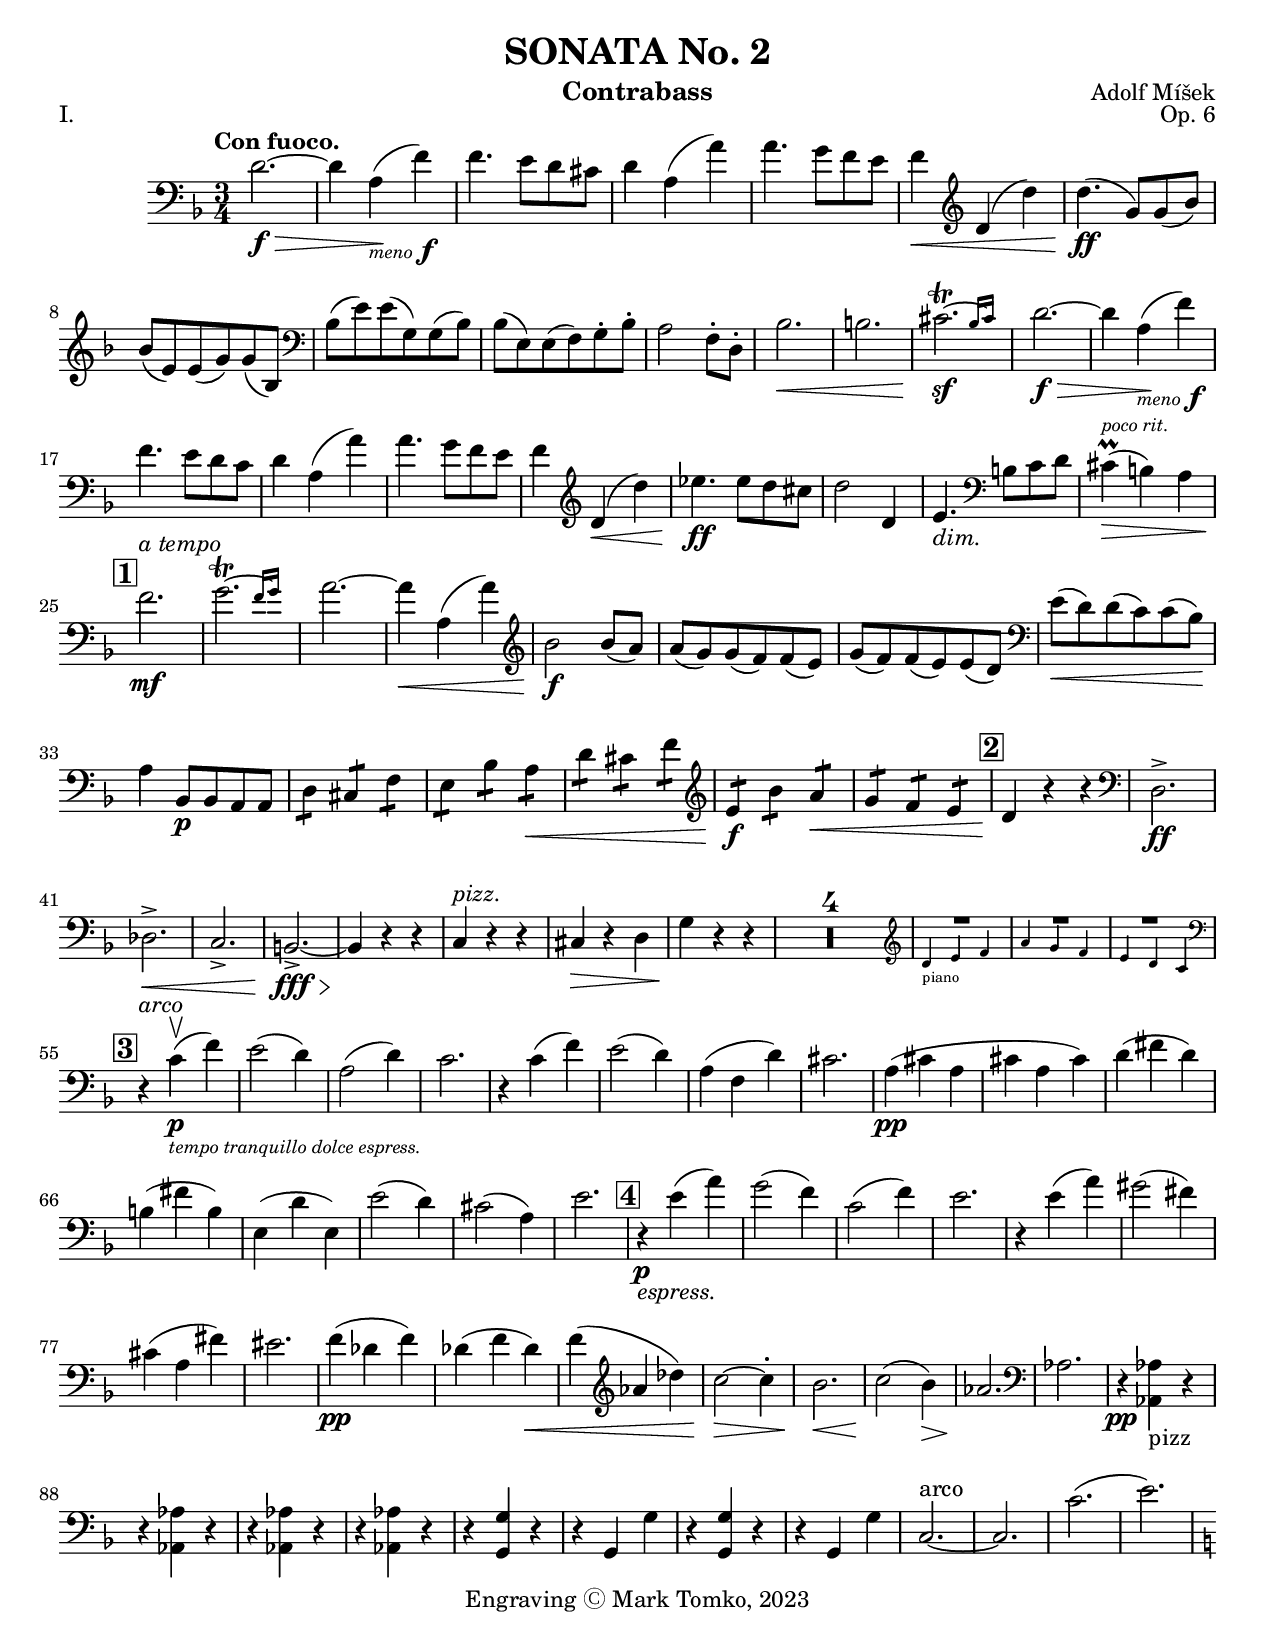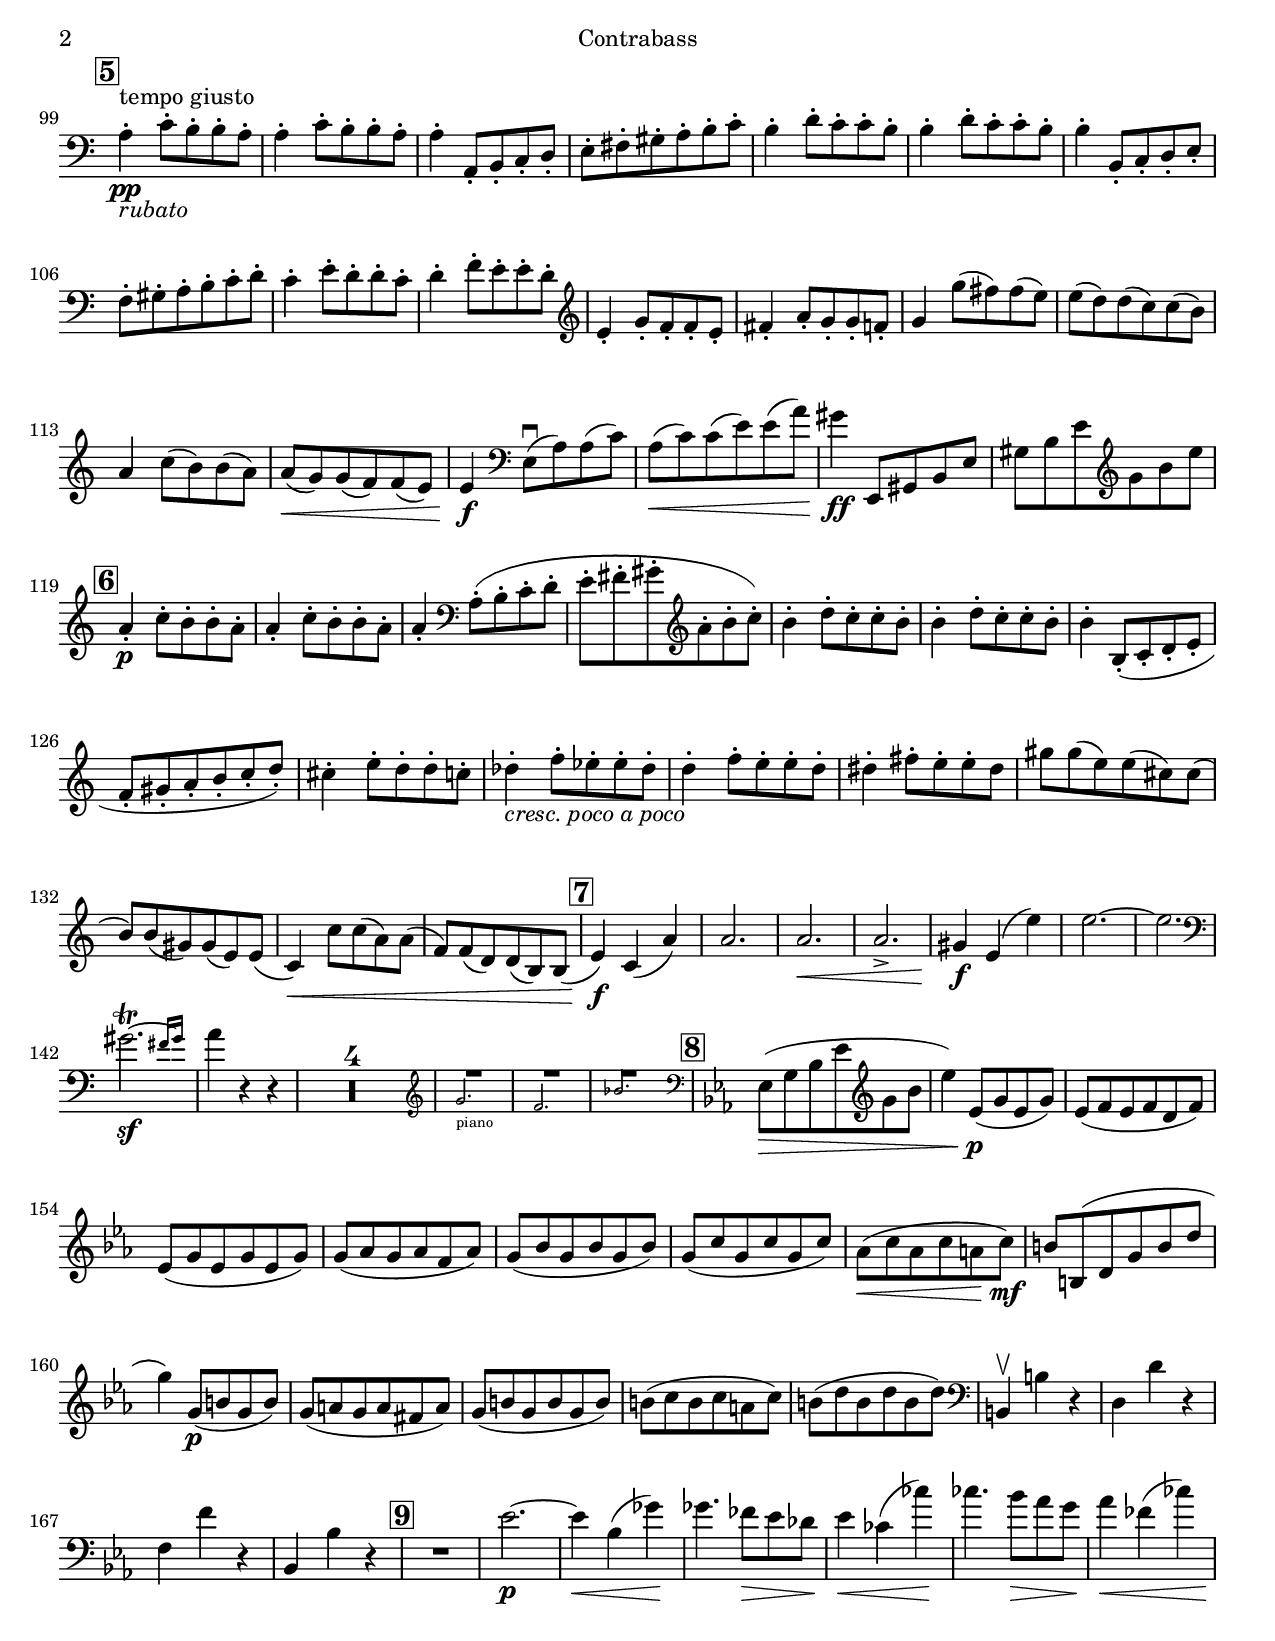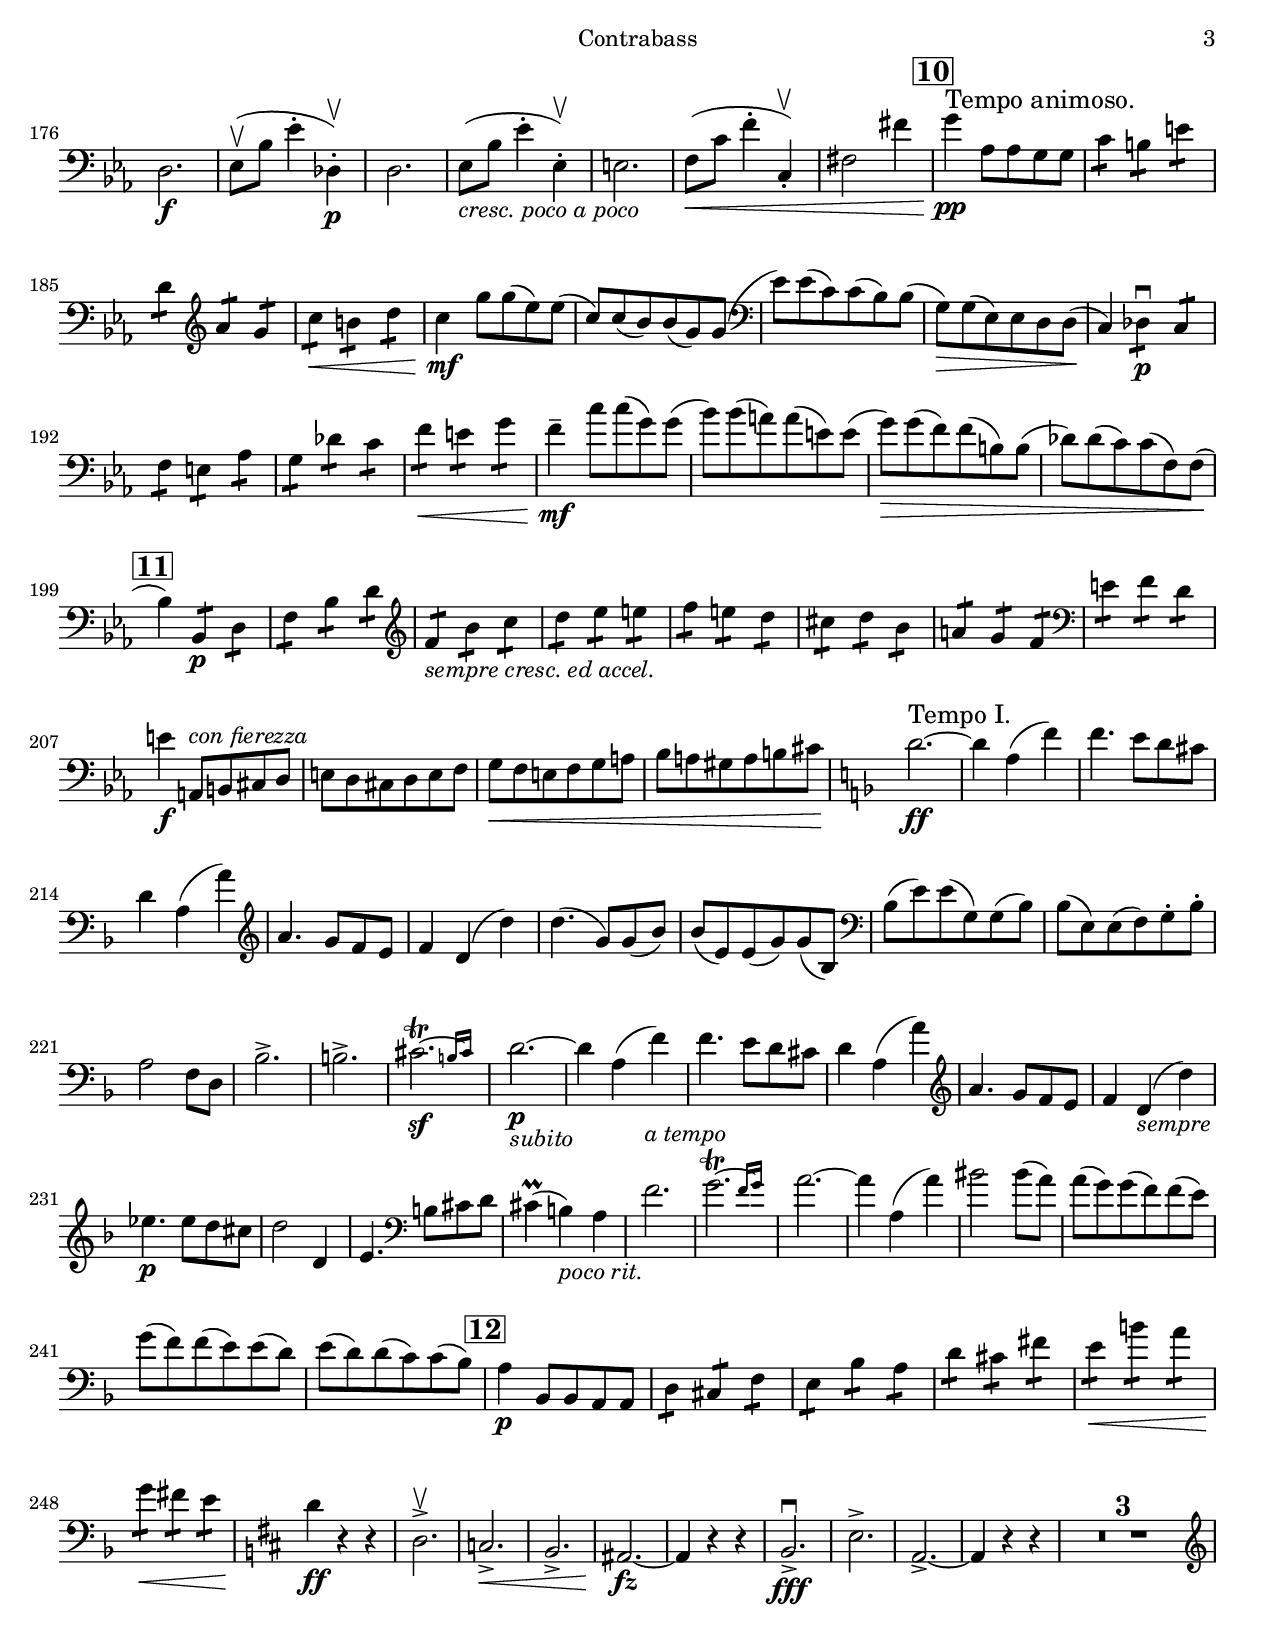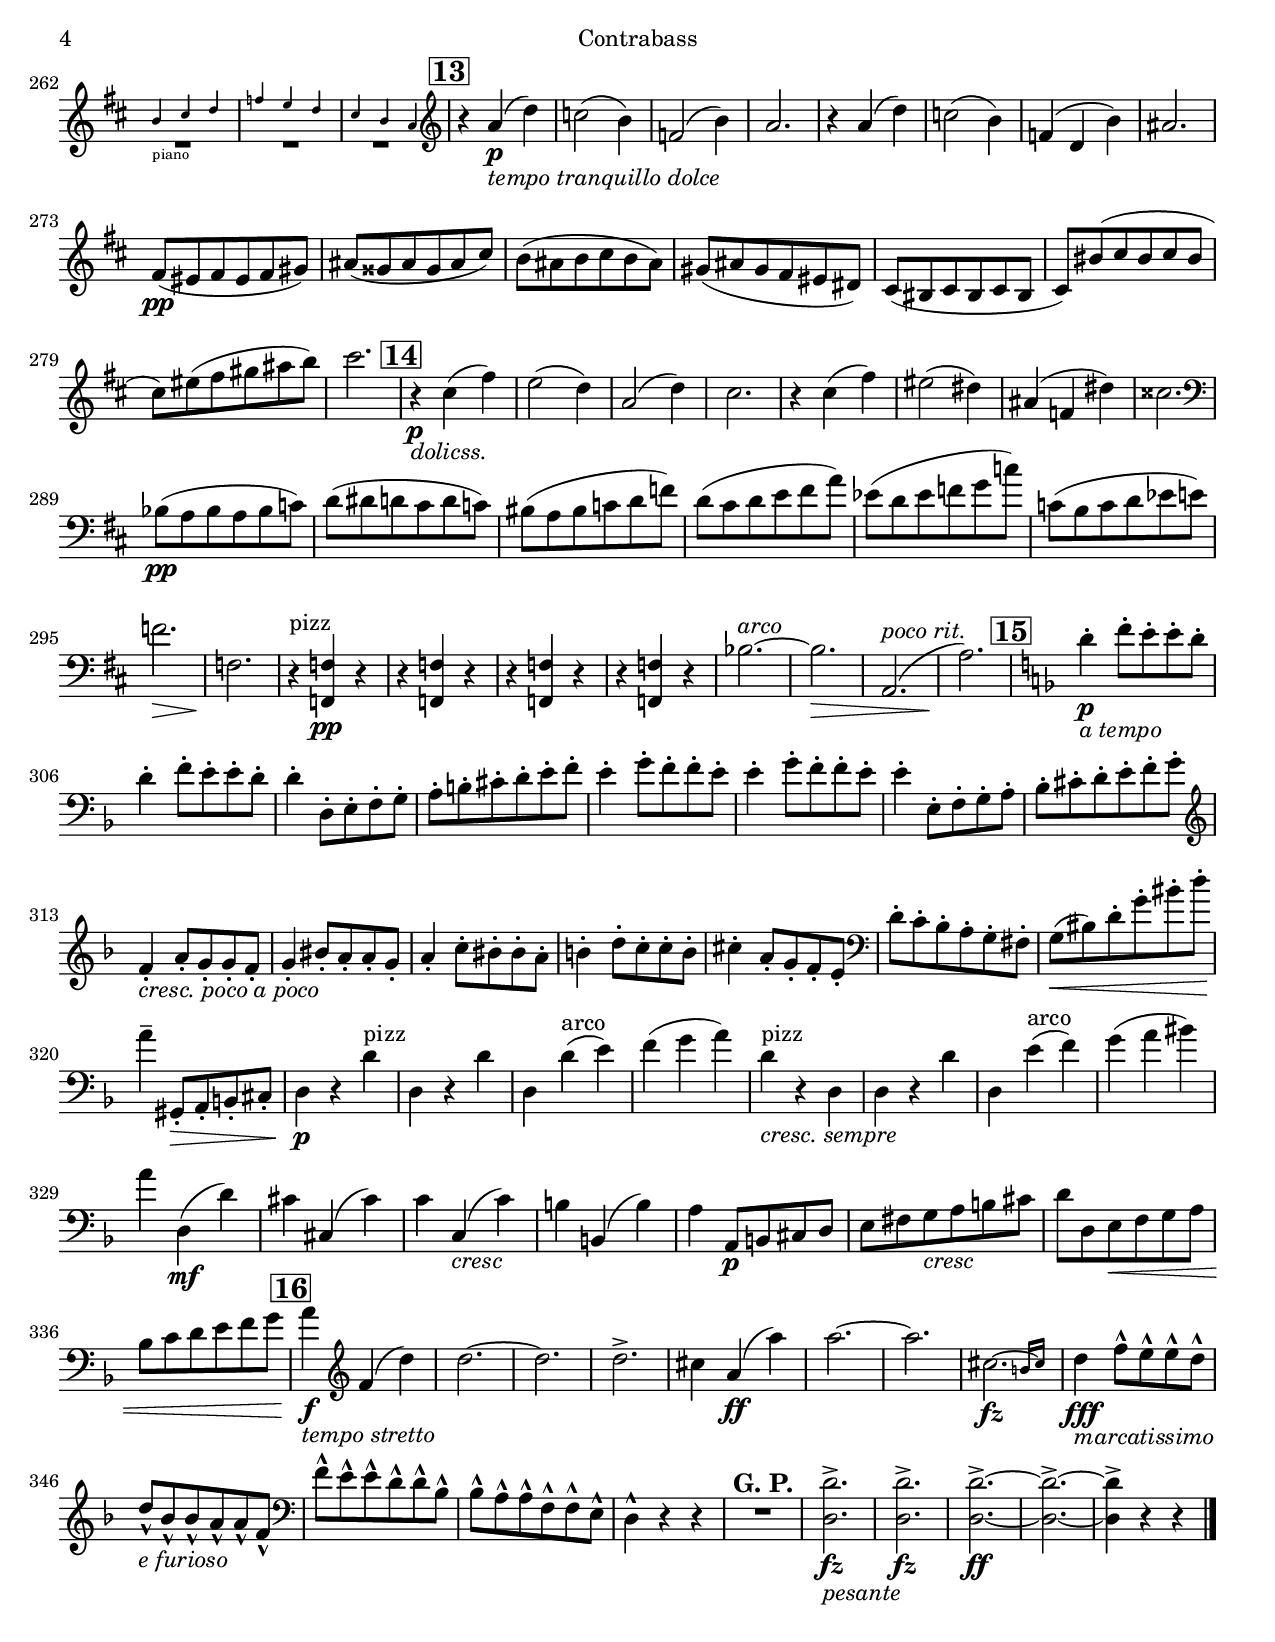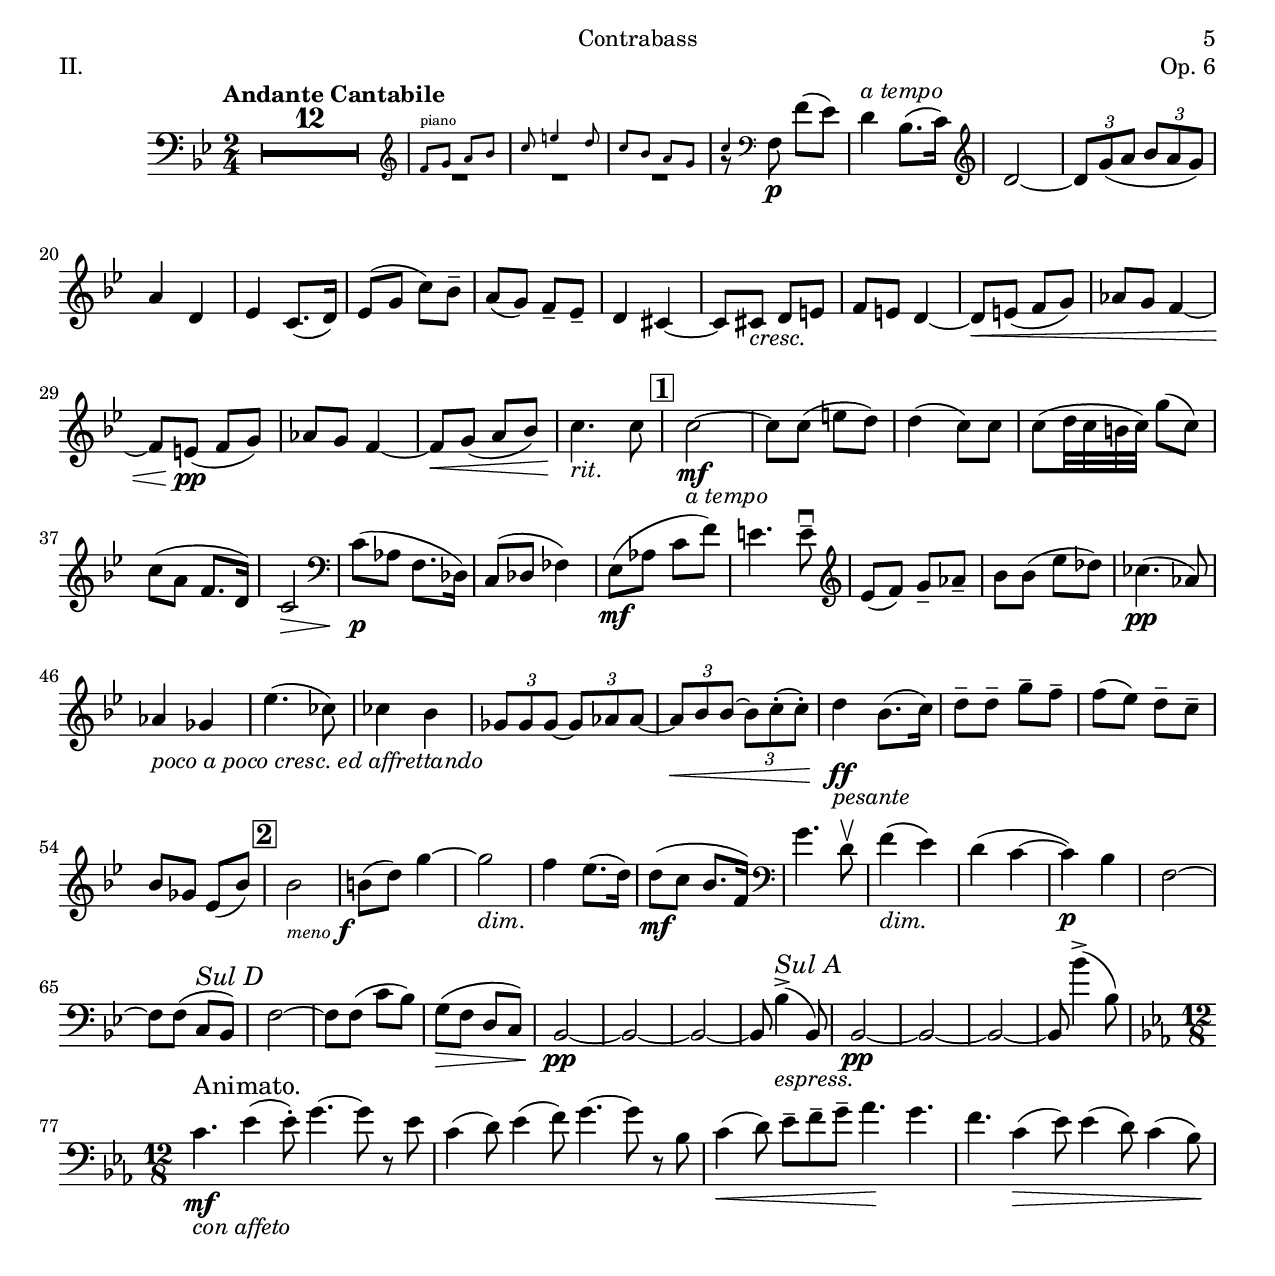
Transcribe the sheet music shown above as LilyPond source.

\version "2.24.3"

menoF = \markup { \tiny \italic meno \dynamic f }

\header {
  title = "SONATA No. 2"
  composer = "Adolf Míšek"
  opus = "Op. 6"
  instrument = "Contrabass"
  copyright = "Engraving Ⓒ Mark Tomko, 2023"
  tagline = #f
}

\paper {
  #(set-paper-size "letter")
}

\book {
  \score {
    \header {
      piece = "I."
    }
    \new Staff {
      \new Voice {
        \relative {
          \set Score.rehearsalMarkFormatter = #format-mark-box-numbers
          \clef bass
          \time 3/4
          \key d \minor
          \tempo "Con fuoco."

          | d'2.~ \f\>
          | d4 a4_\menoF\! (f'4)
          | f4. e8 d8 cis8
          | d4 a4 (a'4)
          | a4. g8 f8 e8
          | f4\< \clef treble d4 (d'4)
          | d4.\ff (g,8) g8 (bes8) \break
          | bes8 (e,8) e8 (g8) g8 (bes,8)
          | \clef bass bes8 (e8) e8 (g,8) g8 (bes8)
          | bes8 (e,8) e8 (f8) g8-. bes8-.
          | a2 f8-. d8-.
          | bes'2.\<
          | b2.
          | \afterGrace cis2.~\trill\sf{ bes16 [cis] }
          | d2.~\f\>
          | d4 a4_\menoF\! (f'4) \break
          | f4. e8 d8 c8
          | d4 a4 (a'4)
          | a4. g8 f8 e8
          | f4 \clef treble d4\< (d'4)
          | ees4.\ff ees8 d8 cis8
          | d2 d,4
          | e4._\markup {\italic dim. } \clef bass b8 c8 d8
          | cis4^\markup{ \italic \tiny "poco rit." }\prall\> (b4) a4 \break
          | \mark \default f'2.\mf^\markup { \italic "a tempo" }
          | \afterGrace g2.~\trill { f16 [g] }
          | a2.~
          | a4\< a,4 (a'4)
          | \clef treble bes2\f bes8 (a8)
          | a8 (g8) g8 (f8) f8 (e8)
          | g8 (f8) f8 (e8) e8 (d8)
          | \clef bass e8\< (d8) d8 (c8) c8 (bes8)\! \break
          | a4 bes,8\p bes8 a8 a8
          | \repeat tremolo 2 d8 \repeat tremolo 2 cis8 \repeat tremolo 2 f8
          | \repeat tremolo 2 e8 \repeat tremolo 2 bes'8 \repeat tremolo 2 a8\<
          | \repeat tremolo 2 d8 \repeat tremolo 2 cis8 \repeat tremolo 2 f8
          | \clef treble \repeat tremolo 2 e8\f \repeat tremolo 2 bes'8 \repeat tremolo 2 a8\<
          | \repeat tremolo 2 g8 \repeat tremolo 2 f8 \repeat tremolo 2 e8
          | \mark \default d4\! r4 r4
          | \clef bass d,2.->\ff \break
          | des2.->\<
          | c2.->
          | b2.~->\fff\>
          | b4\! r4 r4
          | c4^\markup { \italic pizz. } r4 r4
          | cis4\> r4 d4
          | g4\! r4 r4
          | \compressMMRests{ R2.*4 }
          |
          <<
            { R2. } \\
            \new CueVoice {
              \cueClef "treble" \stemUp d'4_"piano" e f
            }
          >>
          | <<
            { R2. } \\
            \new CueVoice {
              \stemUp a4 g f
            }
          >>
          | <<
            { R2. } \\
            \new CueVoice {
              \stemUp e4 d c \cueClefUnset
            }
          >> \break
          | \mark \default r4^\markup { \italic arco } c4\p_\markup{ \tiny \italic "tempo tranquillo dolce espress."  }-\upbow (f)
          | e2 (d4)
          | a2 (d4)
          | c2.
          | r4 c (f)
          | e2 (d4)
          | a (f d')
          | cis2.
          | a4 \pp (cis a
          | cis a cis)
          | d (fis d) \break
          | b (fis' b,)
          | e, (d' e,)
          | e'2 (d4)
          | cis2 (a4)
          | e'2.
          | \mark \default r4\p_\markup{ \italic espress. } e4 (a)
          | g2 (f4)
          | c2 (f4)
          | e2.
          | r4 e (a)
          | gis2 (fis4) \break
          | cis (a fis')
          | eis2.
          | f4\pp (des f)
          | des (f des)\<
          | f (\clef treble aes des)
          | c2\>~c4-.
          | bes2.\<
          | c2\! (bes4)\>
          | aes2.\!
          | \clef bass aes,
          | r4\pp <<aes aes,_pizz>> r \break
          | r <<aes' aes,>> r
          | r <<aes' aes,>> r
          | r <<aes' aes,>> r
          | r <<g' g,>> r
          | r g g'
          | r <<g, g'>> r
          | r g, g'
          | c,2.~^arco
          | c2.
          | c'2. (
          | e2.) \pageBreak
          | \mark \default \key c \major a,4-.\pp_\markup{ \italic rubato }^\markup { "tempo giusto" } c8-. b-. b-. a-.
          | a4-. c8-. b-. b-. a-.
          | a4-. a,8-. b-. c-. d-.
          | e-. fis-. gis-. a-. b-. c-.
          | b4-. d8-. c-. c-. b-.
          | b4-. d8-. c-. c-. b-.
          | b4-. b,8-. c-. d-. e-. \break
          | f-. gis-. a-. b-. c-. d-.
          | c4-. e8-. d-. d-. c-.
          | d4-. f8-. e-. e-. d-.
          | \clef treble e4-. g8-. f-. f-. e-.
          | fis4-. a8-. g-. g-. f-.
          | g4 g'8 (fis) fis (e)
          | e8 (d) d (c) c (b) \break
          | a4 c8 (b) b (a)
          | a8\< (g) g (f) f (e)
          | e4\f \clef bass e,8\downbow (a) a (c)
          | a8\< (c) c (e) e (a)
          | gis4\ff e,,8 gis b e
          | gis8 b e \clef treble g b e \break
          | \mark \default a,4-.\p c8-. b-. b-. a-.
          | a4-. c8-. b-. b-. a-.
          | a4-. \clef bass  a,8-. (b-. c-. d-.
          | e8-. fis-. gis-. \clef treble a-. b-. c-.)
          | b4-. d8-. c-. c-. b-.
          | b4-. d8-. c-. c-. b-.
          | b4-. b,8-. (c-. d-. e-. \break
          | f8-. gis-. a-. b-. c-. d-.)
          | cis4-. e8-. d-. d-. c-.
          | des4-._\markup { \italic "cresc. poco a poco"} f8-. ees-. ees-. des-.
          | d4-. f8-. e-. e-. d-.
          | dis4-. fis8-. e-. e-. dis
          | gis8 gis (e) e (cis) cis ( \break
          | b8) b (gis) gis (e) e (
          | c4)\< c'8 c (a) a (
          | f8) f (d) d (b) b (
          | \mark \default e4\f) c (a')
          | a2.
          | a2.\<
          | a2.\accent
          | gis4\f e (e')
          | e2.~
          | e2. \break
          | \clef bass \afterGrace gis,2.~\trill\sf{ fis16 [gis] }
          | a4 r r
          | \compressMMRests{ R2.*4 }
          |
          <<
            { R2. } \\
            \new CueVoice {
              \cueClef "treble" \stemUp g2._"piano"
            }
          >>
          |
          <<
            { R2. } \\
            \new CueVoice {
              \stemUp f2.
            }
          >>
          |
          <<
            { R2. } \\
            \new CueVoice {
              \stemUp bes2. \cueClefUnset
            }
          >>
          | \mark \default \key ees \major ees,,8\> (g bes ees \clef treble g bes
          | ees4) ees,8\p (g ees g)
          | ees8 (f ees f d f) \break
          | ees8 (g ees g ees g)
          | g8 (aes g aes f aes)
          | g8 (bes g bes g bes)
          | g8 (c g c g c)
          | aes8\< (c aes c a c\mf)
          | b8 b, (d g b d \break
          | g4) g,8\p (b g b)
          | g8 (a g a fis a)
          | g8 (b g b g b)
          | b8 (c b c a c)
          | b8 (d b d b d)
          | \clef bass b,,4\upbow b' r
          | d,4 d' r \break
          | f,4 f' r
          | bes,,4 bes' r
          | \mark \default R2.
          | ees2.\p~
          | ees4\< bes (ges') \!
          | ges4. fes8 \> ees des \!
          | ees4\< ces (ces') \!
          | ces4. bes8 \> aes g \!
          | aes4 \< fes (ces') \pageBreak
          | d,,2.\f
          | ees8\upbow (bes' ees4-. des,-.\upbow\p)
          | d2.
          | ees8_\markup { \italic "cresc. poco a poco"} (bes' ees4-. ees,-.\upbow)
          | e2.
          | f8\< (c' f4-. c,-.\upbow)
          | fis2 fis'4
          | \mark \default g4^\markup{ \large "Tempo animoso." }\pp aes,8 aes g g
          | \repeat tremolo 2 c8 \repeat tremolo 2 b8 \repeat tremolo 2 e8 \break
          | \repeat tremolo 2 d8 \clef treble \repeat tremolo 2 aes'8 \repeat tremolo 2 g8
          | \repeat tremolo 2 c8\< \repeat tremolo 2 b \repeat tremolo2 d
          | c4\mf g'8 g (ees) ees (
          | c8) c (bes) bes (g) g (
          | \clef bass ees8) ees (c) c (bes) bes (
          | g8)\> g (ees) ees d d ( \!
          | c4) \repeat tremolo 2 des8\downbow\p \repeat tremolo 2 c8\break
          | \repeat tremolo 2 f8 \repeat tremolo 2 e8 \repeat tremolo 2 aes
          | \repeat tremolo 2 g8 \repeat tremolo 2 des'8 \repeat tremolo 2 c8
          | \repeat tremolo 2 f8\< \repeat tremolo 2 e \repeat tremolo 2 g
          | f4\tenuto\mf c'8 c (g) g (
          | bes8) bes (a) a (e) e (
          | g8)\> g (f) f (b,) b (
          | des8) des (c) c (f,) f ( \! \break
          | \mark \default bes4) \repeat tremolo 2 bes,8\p \repeat tremolo 2 d8
          | \repeat tremolo 2 f8 \repeat tremolo 2 bes8 \repeat tremolo 2 d8
          | \clef treble \repeat tremolo 2 f8_\markup { \italic "sempre cresc. ed accel."} \repeat tremolo 2 bes8 \repeat tremolo 2 c8
          | \repeat tremolo 2 d8 \repeat tremolo 2 ees8 \repeat tremolo 2 e8
          | \repeat tremolo 2 f8 \repeat tremolo 2 e8 \repeat tremolo 2 d8
          | \repeat tremolo 2 cis8 \repeat tremolo 2 d8 \repeat tremolo 2 bes
          | \repeat tremolo 2 a8 \repeat tremolo 2 g8 \repeat tremolo 2 f8
          | \clef bass \repeat tremolo 2 e8 \repeat tremolo 2 f8 \repeat tremolo 2 d8 \break
          | e4\f a,,8^\markup { \italic "con fierezza" } b cis d
          | e8 d cis d e f
          | g8\< f e f g a
          | bes8 a gis a b cis
          | \key d \minor d2.\ff^\markup{ \large "Tempo I." }~
          | d4 a (f')
          | f4. e8 d cis \break
          | d4 a (a')
          | \clef treble a4. g8 f e
          | f4 d (d')
          | d4. (g,8) g (bes)
          | bes8 (e,) e (g) g (bes,)
          | \clef bass bes8 (e) e (g,) g (bes)
          | bes8 (e,) e (f) g-. bes-. \break
          | a2 f8 d8
          | bes'2.\accent
          | b2.\accent
          | \afterGrace cis2.\sf~\trill\sf{ b16 [cis] }
          | d2.~\p_\markup { \italic subito }
          | d4 a (f')
          | f4. e8 d cis
          | d4 a (a')
          | \clef treble a4. g8 f e
          | f4 d_\markup { \italic sempre} (d') \break
          | ees4.\p ees8 d cis
          | d2 d,4
          | e4. \clef bass b8 cis d
          | cis4\prall (b_\markup { \italic "poco rit." }) a
          | f'2.^\markup { \italic "a tempo" }
          | \afterGrace g2.~\trill {f16 [g] }
          | a2.~
          | a4 a, (a')
          | bis2 bis8 (a)
          | a8 (g) g (f) f (e) \break
          | g8 (f) f (e) e (d)
          | e (d) d (c) c (bes)
          | \mark \default a4\p bes,8 bes a a
          | \repeat tremolo 2 d8 \repeat tremolo 2 cis8 \repeat tremolo 2 f8
          | \repeat tremolo 2 e8 \repeat tremolo 2 bes'8 \repeat tremolo 2 a8
          | \repeat tremolo 2 d8 \repeat tremolo 2 cis8 \repeat tremolo 2 fis8
          | \repeat tremolo 2 e8\< \repeat tremolo 2 b'8 \repeat tremolo 2 a8 \break
          | \repeat tremolo 2 g8\< \repeat tremolo 2 fis8 \repeat tremolo 2 e8
          | \key d \major d4\ff r r
          | d,2.\accent\upbow
          | c2.\accent\<
          | b2.\accent
          | ais2.~\fz
          | ais4 r r
          | b2.\fff\accent\downbow
          | e2.\accent
          | a,2.~\accent
          | a4 r r
          | \compressMMRests{ R2.*3 } \clef treble \pageBreak
          |
          <<
            \new CueVoice {
              \stemUp b''4_"piano" cis d
            } \\
            { R2. }
          >>
          |
          <<
            \new CueVoice {
              \stemUp f4 e d
            } \\
            { R2. }
          >>
          |
          <<
            \new CueVoice {
              \stemUp cis4 b a
            } \\
            { R2. }
          >>
          | \mark \default \set Staff.forceClef = ##t \clef treble r4 a\p_\markup { \italic "tempo tranquillo dolce" } (d)
          | c2 (b4)
          | f2 (b4)
          | a2.
          | r4 a (d)
          | c2 (b4)
          | f4 (d b')
          | ais2. \break
          | fis8\pp (eis fis eis fis gis)
          | ais8 (gisis ais gisis ais cis)
          | b8 (ais b cis b ais)
          | gis8 (ais gis fis eis dis)
          | cis8 (bis cis bis cis bis
          | cis8) bis' (cis bis cis bis \break
          | cis8) eis (fis gis ais b)
          | cis2.
          | \mark \default r4\p_\markup { \italic dolicss. } cis, (fis)
          | e2 (d4)
          | a2 (d4)
          | cis2.
          | r4 cis (fis)
          | eis2 (dis4)
          | ais (f dis')
          | cisis2.\break
          | \clef bass bes,8\pp (a bes a bes c)
          | d8 (dis d cis d c)
          | bis8 (a bis c d f)
          | d8 (cis d e fis a)
          | ees8 (d ees f g c)
          | c,8 (b c d ees e) \break
          | f2.\>
          | f,2.\!
          | r4^pizz << f f,\pp >> r
          | r4 << f' f, >> r
          | r4 << f' f, >> r
          | r4 << f' f, >> r
          | bes'2.~^\markup { \italic arco }
          | bes2.\>
          | a,2.^\markup {\italic "poco rit."} (
          | a'2.)\!
          | \key d \minor \mark \default d4-.\p_\markup { \italic "a tempo" } f8-. e-. e-. d-.\break
          | d4-. f8-. e-. e-. d-.
          | d4-. d,8-. e-. f-. g-.
          | a-. b-. cis-. d-. e-. f-.
          | e4-. g8-. f-. f-. e-.
          | e4-. g8-. f-. f-. e-.
          | e4-. e,8-. f-. g-. a-.
          | bes8-. cis-. d-. e-. f-. g-.\break
          | \clef treble f4-._\markup { \italic "cresc. poco a poco " } a8-. g-. g-. f-.
          | g4-. bis8-. a-. a-. g-.
          | a4-. c8-. bis-. bis-. a-.
          | b4-. d8-. c-. c-. b-.
          | cis4-. a8-. g-. f-. e-.
          | \clef bass d8-. c-. bes-. a-. g-. fis-.
          | g8\< (bis) d-. g-. bis-. d-.\! \break
          | a4\tenuto gis,,8-.\> a-. b-. cis-.
          | d4\p r d'^pizz
          | d,4 r d'
          | d,4 d'^arco (e)
          | f4 (g a)
          | d,4^pizz_\markup { \italic "cresc. sempre" } r d,
          | d4 r d'
          | d,4 e'^arco (f)
          | g4 (a bis) \break
          | a4 d,,\mf (d')
          | cis4 cis,4 (cis'4)
          | c4 c,_\markup { \italic cresc } (c')
          | b4 b, (b')
          | a4 a,8\p b cis d
          | e8 fis g_\markup { \italic cresc } a b cis
          | d8 d,8 e\< f g a \break
          | bes8 c d e f g
          | \mark \default a4\f_\markup { \italic "tempo stretto"} \clef treble f (d')
          | d2.~
          | d2.
          | d2.\accent
          | cis4 a\ff (a')
          | a2.~
          | a2.
          | \afterGrace cis,~\fz { b16 [cis] }
          | d4\fff_\markup { \italic "marcatissimo" } f8\marcato e\marcato e\marcato d\marcato \break
          | d8\marcato_\markup { \italic "e furioso" } bes\marcato bes\marcato a\marcato a\marcato f\marcato
          | \clef bass f8\marcato e\marcato e\marcato d\marcato d\marcato bes\marcato
          | bes8\marcato a\marcato a\marcato f\marcato f\marcato e\marcato
          | d4\marcato r r
          | R2.^\markup { \large \bold "G. P."}
          | <<d2.\fz_\markup { \italic "pesante" } d'\accent>>
          | <<d,2.\fz d'\accent>>
          | <<d,2.\ff~ d'\accent~>>
          | <<d,2.~ d'\accent~>>
          | <<d,4 d'\accent>> r r \fine
        }
      }
    }
  }

  \score {
    \header {
      piece = "II."
    }
    \new Staff {
      \new Voice {
        \relative {
          \set Score.rehearsalMarkFormatter = #format-mark-box-numbers
          \clef bass
          \time 2/4
          \key bes \major
          \tempo "Andante Cantabile"
          | \compressMMRests{ R2*12 }
          | <<
            \new CueVoice {
              \cueClef "treble" \stemUp f'8^"piano" g a bes
            } \\
            {  R2 }
          >>
          | <<
            \new CueVoice {
              \stemUp c8 e4 d8
            } \\
            { R2 }
          >>
          | <<
            \new CueVoice {
              \stemUp c8 bes a g
            } \\
            { R2 }
          >>
          | <<
            { g8\rest \cueClefUnset f,\p f' (ees) }
            \new CueVoice {
              \stemUp c'4 s
            }
          >>
          | d,4^\markup { \italic "a tempo" } bes8. (c16)
          | \clef treble d2~
          | \tuplet 3/2 { d8 g (a } \tuplet 3/2 { bes a g) } \break
          | a4 d,
          | ees4 c8. (d16)
          | ees8 (g c) bes\tenuto
          | a8 (g) f\tenuto ees\tenuto
          | d4 cis~
          | cis8 cis_\markup { \italic cresc. } d e
          | f8 e d4~
          | d8\< e (f g)
          | aes8 g f4~ \break
          | f8 e\pp (f g)
          | aes8 g f4~
          | f8\< g (a bes)
          | c4.\!_\markup {\italic rit.} c8
          | \mark \default c2~\mf_\markup {\italic "a tempo" }
          | c8 c (e d)
          | d4 (c8) c
          | c8 (d32 c b c) g'8 (c,) \break
          | c8 (a f8. d16)
          | c2\>
          | \clef bass c8\p (aes f8. des16)
          | c8 (des fes4)
          | ees8\mf (aes c f)
          | e4. e8\tenuto\downbow
          | \clef treble ees8 (f) g\tenuto aes\tenuto
          | bes8 bes8 (ees des)
          | ces4.\pp (aes8) \break
          | aes4_\markup { \italic "poco a poco cresc. ed affrettando" } ges
          | ees'4. (ces8)
          | ces4 bes
          | \tuplet 3/2 { ges8 ges ges~ } \tuplet 3/2 { ges8 aes aes~ }
          | \tuplet 3/2 { aes8\< bes bes~ } \tuplet 3/2 { bes8 c-. (c-.) }
          | d4\ff_\markup { \italic pesante } bes8. (c16)
          | d8\tenuto d\tenuto g\tenuto f\tenuto
          | f8 (ees) d\tenuto c\tenuto \break
          | bes8 ges ees (bes')
          | \mark \default bes2_\menoF
          | b8 (d) g4~
          | g2_\markup {\italic "dim." }
          | f4 ees8. (d16)
          | d8\mf (c bes8. f16)
          | \clef bass g4. d8\upbow
          | f4_\markup{ \italic "dim." } (ees)
          | d4 (c~
          | c4\p) bes
          | f2~
          | f8 f (c^\markup { \italic \large "Sul D" } bes)
          | f'2~
          | f8 f (c' bes)
          | g8\> (f d c)
          | bes2~\pp
          | bes2~
          | bes2~
          | bes8 bes'4\accent^\markup { \italic \large "Sul A" }_\markup{ \italic espress. } (bes,8)
          | bes2~\pp
          | bes2~
          | bes2~
          | bes8 bes''4\accent (bes,8) \break
          | \time 12/8 \key c \minor c4._\markup { \italic "con affeto" }^\markup { \large Animato. }\mf ees4 (ees8-.) g4.~ g8 r8 ees8
          | c4 (d8) ees4 (f8) g4.~ g8 r bes,
          | c4\< (d8) ees\tenuto f\tenuto g\tenuto aes4.\! g4.
          | f4. c4\> (ees8) ees4 (d8) c4 (bes8)\! \break
        }
      }
    }
  }

}


